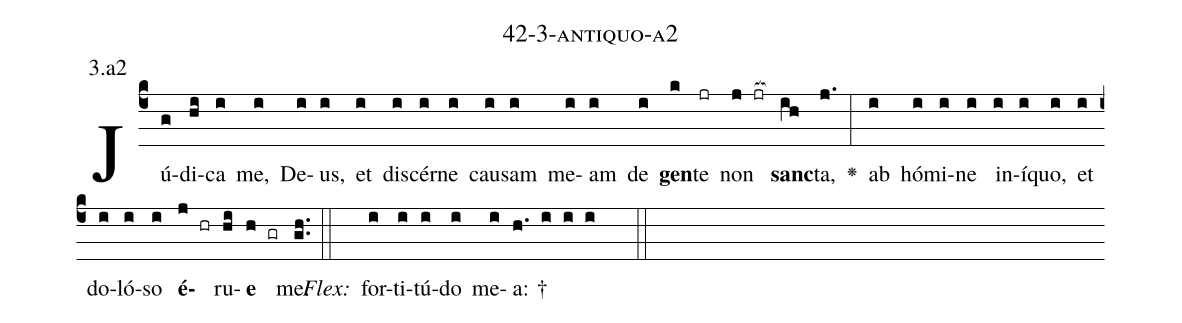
name: 42-3-antiquo-a2;
annotation: 3.a2;
%%
(c4)Jú(g)di(hi)ca(i) me,(i) De(i)us,(i) et(i) di(i)scér(i)ne(i) cau(i)sam(i) me(i)am(i) de(i) <b>gen</b>(k)te(jr) non(j jr[ocb:1{]) <b>sanc</b>(ih[ocb:0}])ta,(j.) <v>\greheightstar</v>(:) ab(i) hó(i)mi(i)ne(i) in(i)í(i)quo,(i) et(i) do(i)ló(i)so(i) <b>é</b>(j hr)ru(hi)<b>e</b>(h gr) me.(gh..) (::)
<i>Flex:</i>()  for(i)ti(i)tú(i)do(i) me(i)a: †(h. i i i  ::)

%E(i) u(i) o(j) u(hi) a(h) e.(gh..) (::)
